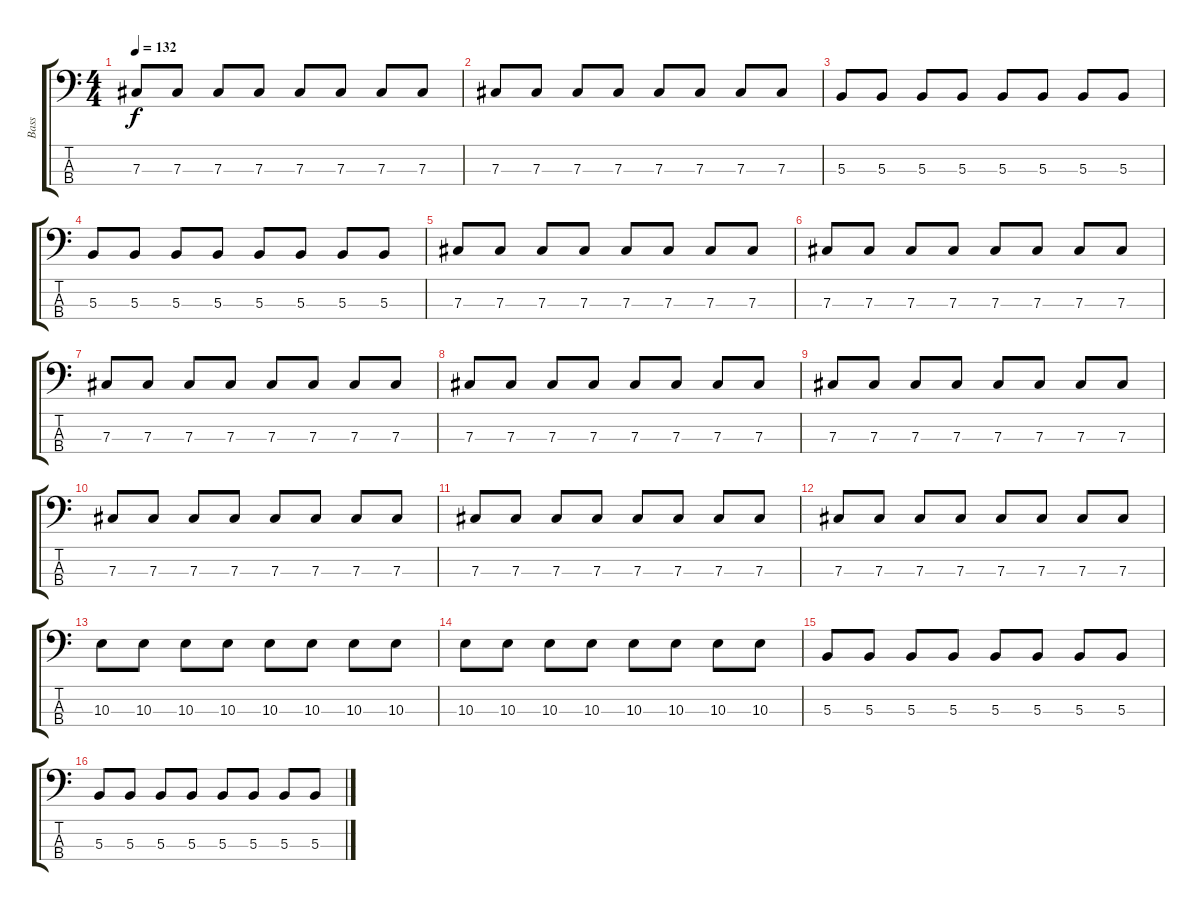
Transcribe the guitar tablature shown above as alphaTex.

\track ("Bass" "Bass") {instrument electricbasspick}
\staff {score tabs}
\tuning (E2 B1 Gb1 Db1) {hide}
\ts (4 4)
\tempo 132
\clef f4
\ks c
7.3.8{dy f} 7.3.8 7.3.8 7.3.8 7.3.8 7.3.8 7.3.8 7.3.8 |
7.3.8 7.3.8 7.3.8 7.3.8 7.3.8 7.3.8 7.3.8 7.3.8 |
5.3.8 5.3.8 5.3.8 5.3.8 5.3.8 5.3.8 5.3.8 5.3.8 |
5.3.8 5.3.8 5.3.8 5.3.8 5.3.8 5.3.8 5.3.8 5.3.8 |
7.3.8 7.3.8 7.3.8 7.3.8 7.3.8 7.3.8 7.3.8 7.3.8 |
7.3.8 7.3.8 7.3.8 7.3.8 7.3.8 7.3.8 7.3.8 7.3.8 |
7.3.8 7.3.8 7.3.8 7.3.8 7.3.8 7.3.8 7.3.8 7.3.8 |
7.3.8 7.3.8 7.3.8 7.3.8 7.3.8 7.3.8 7.3.8 7.3.8 |
7.3.8 7.3.8 7.3.8 7.3.8 7.3.8 7.3.8 7.3.8 7.3.8 |
7.3.8 7.3.8 7.3.8 7.3.8 7.3.8 7.3.8 7.3.8 7.3.8 |
7.3.8 7.3.8 7.3.8 7.3.8 7.3.8 7.3.8 7.3.8 7.3.8 |
7.3.8 7.3.8 7.3.8 7.3.8 7.3.8 7.3.8 7.3.8 7.3.8 |
10.3.8 10.3.8 10.3.8 10.3.8 10.3.8 10.3.8 10.3.8 10.3.8 |
10.3.8 10.3.8 10.3.8 10.3.8 10.3.8 10.3.8 10.3.8 10.3.8 |
5.3.8 5.3.8 5.3.8 5.3.8 5.3.8 5.3.8 5.3.8 5.3.8 |
5.3.8 5.3.8 5.3.8 5.3.8 5.3.8 5.3.8 5.3.8 5.3.8
